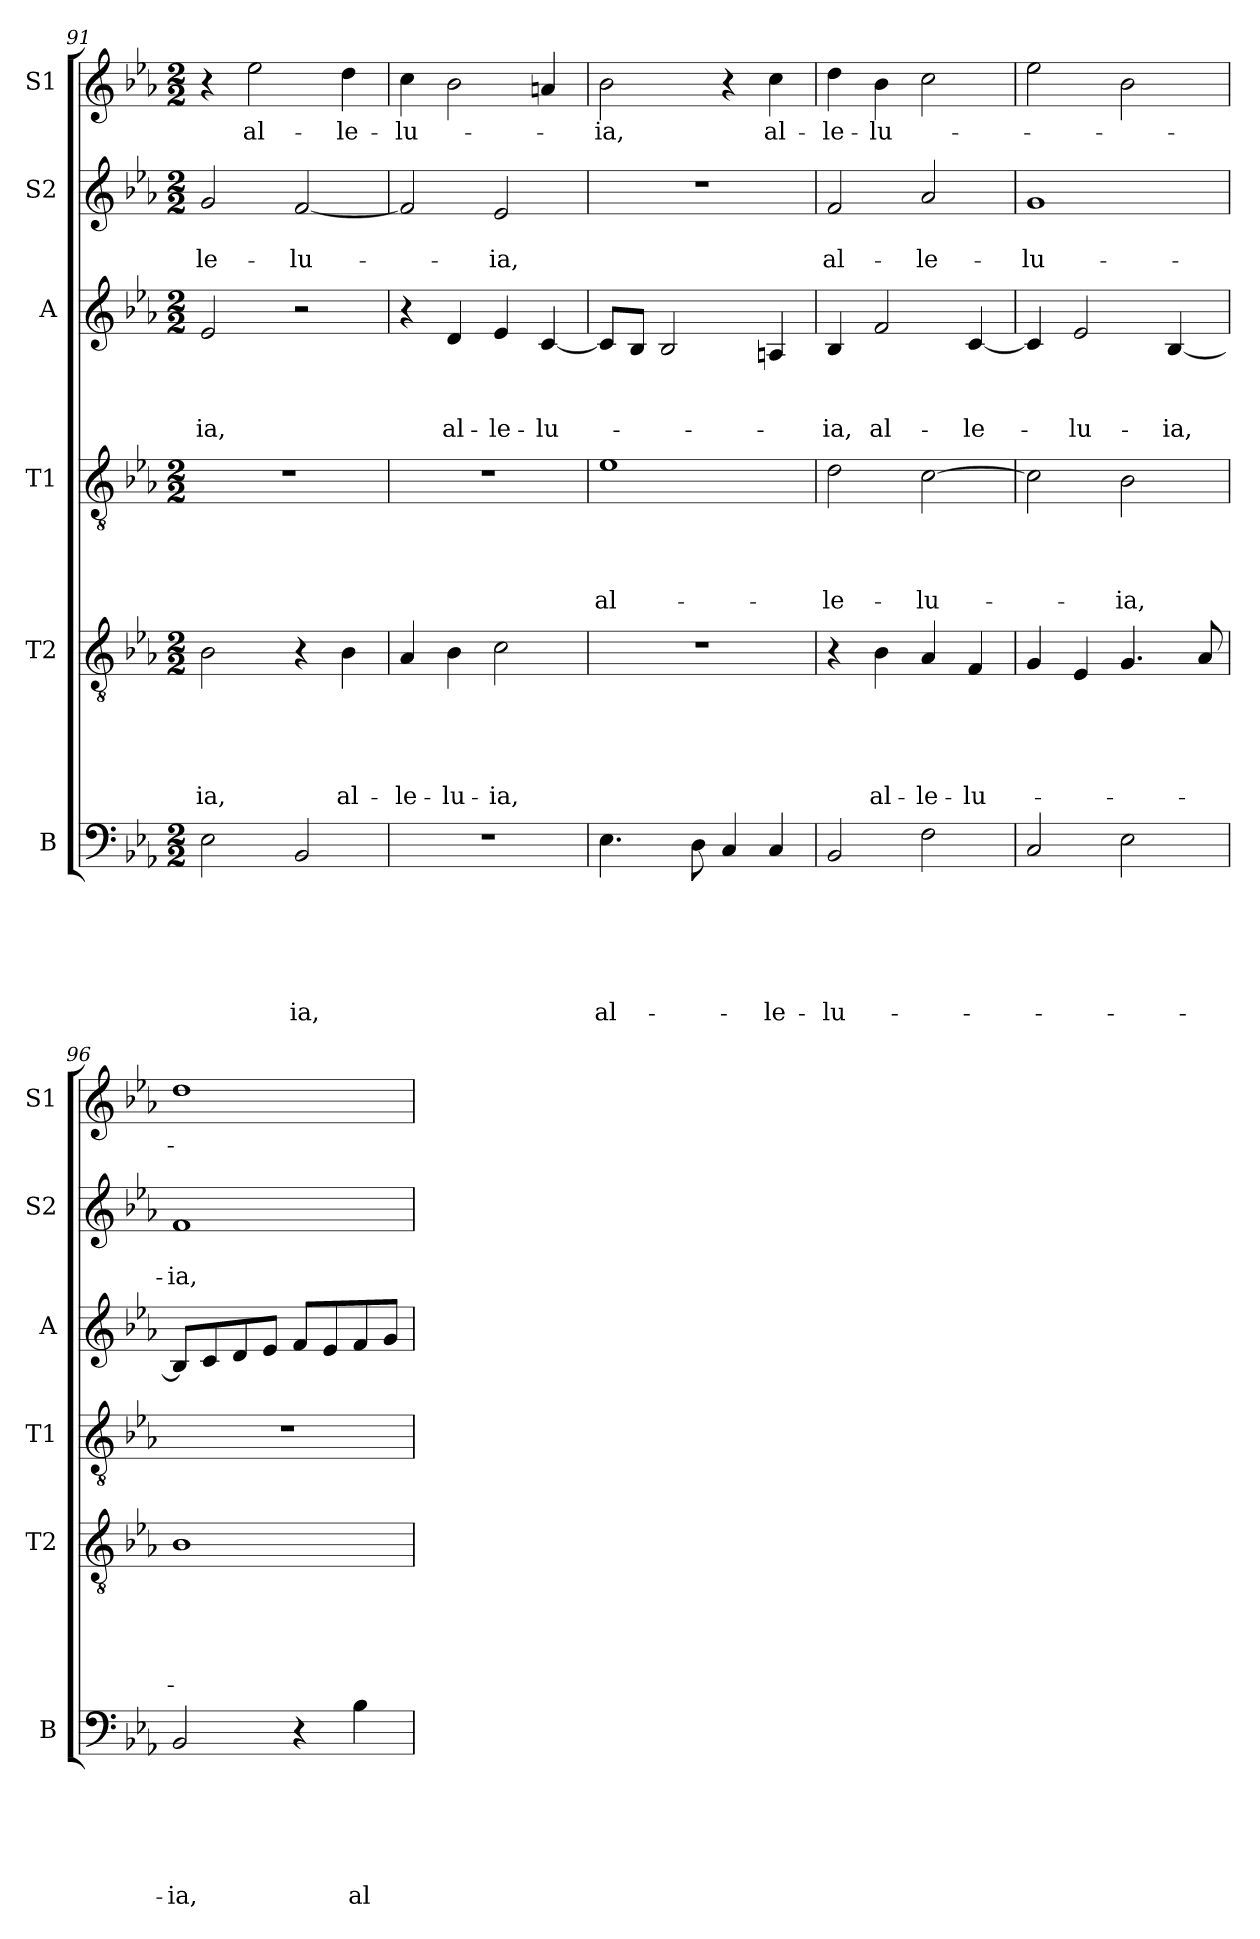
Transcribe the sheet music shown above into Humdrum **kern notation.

**kern	**text	**text	**text	**text	**text	**text	**kern	**text	**text	**text	**text	**text	**kern	**text	**text	**text	**text	**kern	**text	**text	**text	**kern	**text	**text	**kern	**text
*part6	*part6	*part6	*part6	*part6	*part6	*part6	*part5	*part5	*part5	*part5	*part5	*part5	*part4	*part4	*part4	*part4	*part4	*part3	*part3	*part3	*part3	*part2	*part2	*part2	*part1	*part1
*staff6	*staff6	*staff6	*staff6	*staff6	*staff6	*staff6	*staff5	*staff5	*staff5	*staff5	*staff5	*staff5	*staff4	*staff4	*staff4	*staff4	*staff4	*staff3	*staff3	*staff3	*staff3	*staff2	*staff2	*staff2	*staff1	*staff1
*I"B	*	*	*	*	*	*	*I"T2	*	*	*	*	*	*I"T1	*	*	*	*	*I"A	*	*	*	*I"S2	*	*	*I"S1	*
*I'B	*	*	*	*	*	*	*I'T2	*	*	*	*	*	*I'T1	*	*	*	*	*I'A	*	*	*	*I'S2	*	*	*I'S1	*
!!LO:PB:g=z
*clefF4	*	*	*	*	*	*	*clefGv2	*	*	*	*	*	*clefGv2	*	*	*	*	*clefG2	*	*	*	*clefG2	*	*	*clefG2	*
*k[b-e-a-]	*	*	*	*	*	*	*k[b-e-a-]	*	*	*	*	*	*k[b-e-a-]	*	*	*	*	*k[b-e-a-]	*	*	*	*k[b-e-a-]	*	*	*k[b-e-a-]	*
*E-:	*	*	*	*	*	*	*E-:	*	*	*	*	*	*E-:	*	*	*	*	*E-:	*	*	*	*E-:	*	*	*E-:	*
*M2/2	*	*	*	*	*	*	*M2/2	*	*	*	*	*	*M2/2	*	*	*	*	*M2/2	*	*	*	*M2/2	*	*	*M2/2	*
=91	=91	=91	=91	=91	=91	=91	=91	=91	=91	=91	=91	=91	=91	=91	=91	=91	=91	=91	=91	=91	=91	=91	=91	=91	=91	=91
!	!	!	!	!	!	!	!	!	!	!	!	!LO:LY:b	!	!	!	!	!	!	!	!	!LO:LY:b	!	!	!LO:LY:b	!	!
2E-\	.	.	.	.	.	.	2B-\	.	.	.	.	-ia,	1r	.	.	.	.	2e-/	.	.	-ia,	2g/	.	-le-	4r	.
!	!	!	!	!	!	!	!	!	!	!	!	!	!	!	!	!	!	!	!	!	!	!	!	!	!	!LO:LY:b
.	.	.	.	.	.	.	.	.	.	.	.	.	.	.	.	.	.	.	.	.	.	.	.	.	2ee-\	al-
!	!	!	!	!	!	!LO:LY:b	!	!	!	!	!	!	!	!	!	!	!	!	!	!	!	!	!	!LO:LY:b	!	!
2BB-/	.	.	.	.	.	-ia,	4r	.	.	.	.	.	.	.	.	.	.	2r	.	.	.	[<2f/	.	-lu-	.	.
!	!	!	!	!	!	!	!	!	!	!	!	!LO:LY:b	!	!	!	!	!	!	!	!	!	!	!	!	!	!LO:LY:b
.	.	.	.	.	.	.	4B-\	.	.	.	.	al-	.	.	.	.	.	.	.	.	.	.	.	.	4dd\	-le-
=92	=92	=92	=92	=92	=92	=92	=92	=92	=92	=92	=92	=92	=92	=92	=92	=92	=92	=92	=92	=92	=92	=92	=92	=92	=92	=92
!	!	!	!	!	!	!	!	!	!	!	!	!LO:LY:b	!	!	!	!	!	!	!	!	!	!	!	!	!	!LO:LY:b
1r	.	.	.	.	.	.	4A-/	.	.	.	.	-le-	1r	.	.	.	.	4r	.	.	.	2f/]	.	.	4cc\	-lu-
!	!	!	!	!	!	!	!	!	!	!	!	!LO:LY:b	!	!	!	!	!	!	!	!	!LO:LY:b	!	!	!	!	!
.	.	.	.	.	.	.	4B-\	.	.	.	.	-lu-	.	.	.	.	.	4d/	.	.	al-	.	.	.	2b-\	.
!	!	!	!	!	!	!	!	!	!	!	!	!LO:LY:b	!	!	!	!	!	!	!	!	!LO:LY:b	!	!	!LO:LY:b	!	!
.	.	.	.	.	.	.	2c\	.	.	.	.	-ia,	.	.	.	.	.	4e-/	.	.	-le-	2e-/	.	-ia,	.	.
!	!	!	!	!	!	!	!	!	!	!	!	!	!	!	!	!	!	!	!	!	!LO:LY:b	!	!	!	!	!
.	.	.	.	.	.	.	.	.	.	.	.	.	.	.	.	.	.	[<4c/	.	.	-lu-	.	.	.	4a/	.
=93	=93	=93	=93	=93	=93	=93	=93	=93	=93	=93	=93	=93	=93	=93	=93	=93	=93	=93	=93	=93	=93	=93	=93	=93	=93	=93
!	!	!	!	!	!	!LO:LY:b	!	!	!	!	!	!	!	!	!	!	!LO:LY:b	!	!	!	!	!	!	!	!	!LO:LY:b
4.E-\	.	.	.	.	.	al-	1r	.	.	.	.	.	1e-	.	.	.	al-	8c/L]	.	.	.	1r	.	.	2b-\	-ia,
.	.	.	.	.	.	.	.	.	.	.	.	.	.	.	.	.	.	8B-/J	.	.	.	.	.	.	.	.
.	.	.	.	.	.	.	.	.	.	.	.	.	.	.	.	.	.	2B-/	.	.	.	.	.	.	.	.
8D\	.	.	.	.	.	.	.	.	.	.	.	.	.	.	.	.	.	.	.	.	.	.	.	.	.	.
4C/	.	.	.	.	.	.	.	.	.	.	.	.	.	.	.	.	.	.	.	.	.	.	.	.	4r	.
!	!	!	!	!	!	!LO:LY:b	!	!	!	!	!	!	!	!	!	!	!	!	!	!	!	!	!	!	!	!LO:LY:b
4C/	.	.	.	.	.	-le-	.	.	.	.	.	.	.	.	.	.	.	4A/	.	.	.	.	.	.	4cc\	al-
=94	=94	=94	=94	=94	=94	=94	=94	=94	=94	=94	=94	=94	=94	=94	=94	=94	=94	=94	=94	=94	=94	=94	=94	=94	=94	=94
!	!	!	!	!	!	!LO:LY:b	!	!	!	!	!	!	!	!	!	!	!LO:LY:b	!	!	!	!LO:LY:b	!	!	!LO:LY:b	!	!LO:LY:b
2BB-/	.	.	.	.	.	-lu-	4r	.	.	.	.	.	2d\	.	.	.	-le-	4B-/	.	.	-ia,	2f/	.	al-	4dd\	-le-
!	!	!	!	!	!	!	!	!	!	!	!	!LO:LY:b	!	!	!	!	!	!	!	!	!LO:LY:b	!	!	!	!	!LO:LY:b
.	.	.	.	.	.	.	4B-\	.	.	.	.	al-	.	.	.	.	.	2f/	.	.	al-	.	.	.	4b-\	-lu-
!	!	!	!	!	!	!	!	!	!	!	!	!LO:LY:b	!	!	!	!	!LO:LY:b	!	!	!	!	!	!	!LO:LY:b	!	!
2F\	.	.	.	.	.	.	4A-/	.	.	.	.	-le-	[>2c\	.	.	.	-lu-	.	.	.	.	2a-/	.	-le-	2cc\	.
!	!	!	!	!	!	!	!	!	!	!	!	!LO:LY:b	!	!	!	!	!	!	!	!	!LO:LY:b	!	!	!	!	!
.	.	.	.	.	.	.	4F/	.	.	.	.	-lu-	.	.	.	.	.	[<4c/	.	.	-le-	.	.	.	.	.
=95	=95	=95	=95	=95	=95	=95	=95	=95	=95	=95	=95	=95	=95	=95	=95	=95	=95	=95	=95	=95	=95	=95	=95	=95	=95	=95
!	!	!	!	!	!	!	!	!	!	!	!	!	!	!	!	!	!	!	!	!	!	!	!	!LO:LY:b	!	!
2C/	.	.	.	.	.	.	4G/	.	.	.	.	.	2c\]	.	.	.	.	4c/]	.	.	.	1g	.	-lu-	2ee-\	.
!	!	!	!	!	!	!	!	!	!	!	!	!	!	!	!	!	!	!	!	!	!LO:LY:b	!	!	!	!	!
.	.	.	.	.	.	.	4E-/	.	.	.	.	.	.	.	.	.	.	2e-/	.	.	-lu-	.	.	.	.	.
!	!	!	!	!	!	!	!	!	!	!	!	!	!	!	!	!	!LO:LY:b	!	!	!	!	!	!	!	!	!
2E-\	.	.	.	.	.	.	4.G/	.	.	.	.	.	2B-\	.	.	.	-ia,	.	.	.	.	.	.	.	2b-\	.
!	!	!	!	!	!	!	!	!	!	!	!	!	!	!	!	!	!	!	!	!	!LO:LY:b	!	!	!	!	!
.	.	.	.	.	.	.	.	.	.	.	.	.	.	.	.	.	.	[<4B-/	.	.	-ia,	.	.	.	.	.
.	.	.	.	.	.	.	8A-/	.	.	.	.	.	.	.	.	.	.	.	.	.	.	.	.	.	.	.
=96	=96	=96	=96	=96	=96	=96	=96	=96	=96	=96	=96	=96	=96	=96	=96	=96	=96	=96	=96	=96	=96	=96	=96	=96	=96	=96
!	!	!	!	!	!	!LO:LY:b	!	!	!	!	!	!	!	!	!	!	!	!	!	!	!	!	!	!LO:LY:b	!	!
2BB-/	.	.	.	.	.	-ia,	1B-	.	.	.	.	.	1r	.	.	.	.	8B-/L]	.	.	.	1f	.	-ia,	1dd	.
.	.	.	.	.	.	.	.	.	.	.	.	.	.	.	.	.	.	8c/	.	.	.	.	.	.	.	.
.	.	.	.	.	.	.	.	.	.	.	.	.	.	.	.	.	.	8d/	.	.	.	.	.	.	.	.
.	.	.	.	.	.	.	.	.	.	.	.	.	.	.	.	.	.	8e-/J	.	.	.	.	.	.	.	.
4r	.	.	.	.	.	.	.	.	.	.	.	.	.	.	.	.	.	8f/L	.	.	.	.	.	.	.	.
.	.	.	.	.	.	.	.	.	.	.	.	.	.	.	.	.	.	8e-/	.	.	.	.	.	.	.	.
!	!	!	!	!	!	!LO:LY:b	!	!	!	!	!	!	!	!	!	!	!	!	!	!	!	!	!	!	!	!
4B-\	.	.	.	.	.	al-	.	.	.	.	.	.	.	.	.	.	.	8f/	.	.	.	.	.	.	.	.
.	.	.	.	.	.	.	.	.	.	.	.	.	.	.	.	.	.	8g/J	.	.	.	.	.	.	.	.
=	=	=	=	=	=	=	=	=	=	=	=	=	=	=	=	=	=	=	=	=	=	=	=	=	=	=
*-	*-	*-	*-	*-	*-	*-	*-	*-	*-	*-	*-	*-	*-	*-	*-	*-	*-	*-	*-	*-	*-	*-	*-	*-	*-	*-
